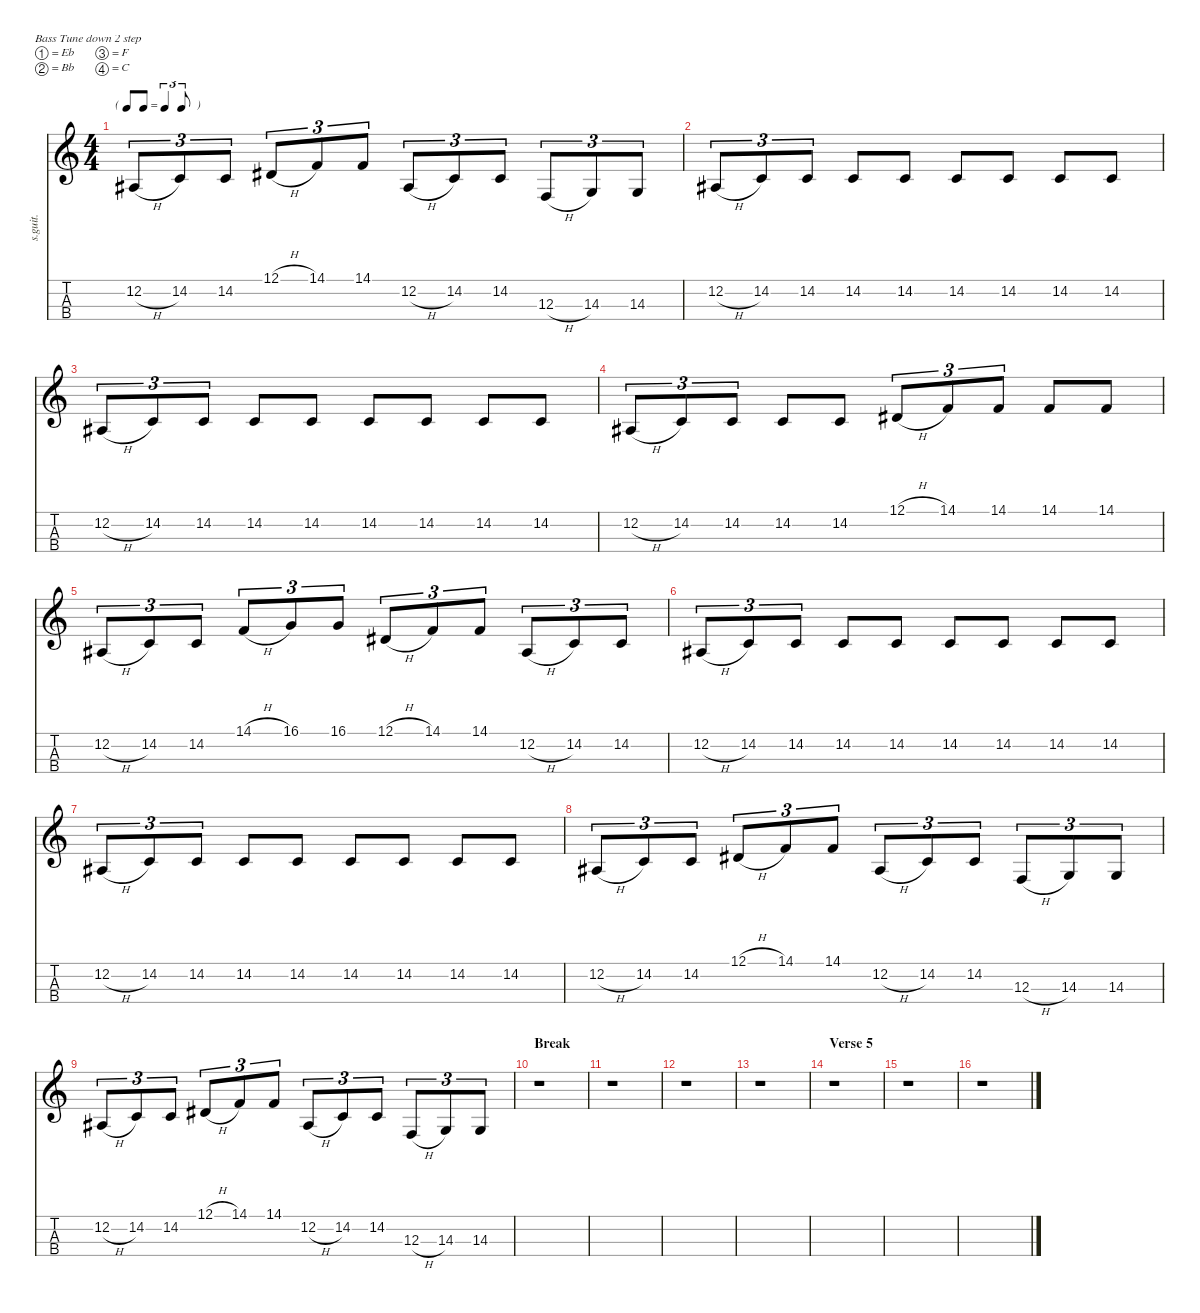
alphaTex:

\defaultSystemsLayout 4
\hideDynamics
\bracketExtendMode nobrackets
\track ("Distorted Bass Effect" "s.guit.") {instrument distortionguitar}
\staff {score tabs}
\tuning (Eb2 Bb1 F1 C1)
\ts (4 4)
\tf triplet8th
\tempo (171 hide)
\clef g2
\ks c
12.2{h acc #}.8{tu (3 2) lyrics (0 "") lyrics (1 "") lyrics (2 "") lyrics (3 "") lyrics (4 "") dy mf} 14.2.8{tu (3 2) lyrics (0 "") lyrics (1 "") lyrics (2 "") lyrics (3 "") lyrics (4 "")} 14.2.8{tu (3 2) lyrics (0 "") lyrics (1 "") lyrics (2 "") lyrics (3 "") lyrics (4 "")} 12.1{h acc #}.8{tu (3 2) lyrics (0 "") lyrics (1 "") lyrics (2 "") lyrics (3 "") lyrics (4 "")} 14.1.8{tu (3 2) lyrics (0 "") lyrics (1 "") lyrics (2 "") lyrics (3 "") lyrics (4 "")} 14.1.8{tu (3 2) lyrics (0 "") lyrics (1 "") lyrics (2 "") lyrics (3 "") lyrics (4 "")} 12.2{h acc #}.8{tu (3 2) lyrics (0 "") lyrics (1 "") lyrics (2 "") lyrics (3 "") lyrics (4 "")} 14.2.8{tu (3 2) lyrics (0 "") lyrics (1 "") lyrics (2 "") lyrics (3 "") lyrics (4 "")} 14.2.8{tu (3 2) lyrics (0 "") lyrics (1 "") lyrics (2 "") lyrics (3 "") lyrics (4 "")} 12.3{h}.8{tu (3 2) lyrics (0 "") lyrics (1 "") lyrics (2 "") lyrics (3 "") lyrics (4 "")} 14.3.8{tu (3 2) lyrics (0 "") lyrics (1 "") lyrics (2 "") lyrics (3 "") lyrics (4 "")} 14.3.8{tu (3 2) lyrics (0 "") lyrics (1 "") lyrics (2 "") lyrics (3 "") lyrics (4 "")} |
12.2{h acc #}.8{tu (3 2) lyrics (0 "") lyrics (1 "") lyrics (2 "") lyrics (3 "") lyrics (4 "")} 14.2.8{tu (3 2) lyrics (0 "") lyrics (1 "") lyrics (2 "") lyrics (3 "") lyrics (4 "")} 14.2.8{tu (3 2) lyrics (0 "") lyrics (1 "") lyrics (2 "") lyrics (3 "") lyrics (4 "")} 14.2.8{lyrics (0 "") lyrics (1 "") lyrics (2 "") lyrics (3 "") lyrics (4 "")} 14.2.8{lyrics (0 "") lyrics (1 "") lyrics (2 "") lyrics (3 "") lyrics (4 "")} 14.2.8{lyrics (0 "") lyrics (1 "") lyrics (2 "") lyrics (3 "") lyrics (4 "")} 14.2.8{lyrics (0 "") lyrics (1 "") lyrics (2 "") lyrics (3 "") lyrics (4 "")} 14.2.8{lyrics (0 "") lyrics (1 "") lyrics (2 "") lyrics (3 "") lyrics (4 "")} 14.2.8{lyrics (0 "") lyrics (1 "") lyrics (2 "") lyrics (3 "") lyrics (4 "")} |
12.2{h acc #}.8{tu (3 2) lyrics (0 "") lyrics (1 "") lyrics (2 "") lyrics (3 "") lyrics (4 "")} 14.2.8{tu (3 2) lyrics (0 "") lyrics (1 "") lyrics (2 "") lyrics (3 "") lyrics (4 "")} 14.2.8{tu (3 2) lyrics (0 "") lyrics (1 "") lyrics (2 "") lyrics (3 "") lyrics (4 "")} 14.2.8{lyrics (0 "") lyrics (1 "") lyrics (2 "") lyrics (3 "") lyrics (4 "")} 14.2.8{lyrics (0 "") lyrics (1 "") lyrics (2 "") lyrics (3 "") lyrics (4 "")} 14.2.8{lyrics (0 "") lyrics (1 "") lyrics (2 "") lyrics (3 "") lyrics (4 "")} 14.2.8{lyrics (0 "") lyrics (1 "") lyrics (2 "") lyrics (3 "") lyrics (4 "")} 14.2.8{lyrics (0 "") lyrics (1 "") lyrics (2 "") lyrics (3 "") lyrics (4 "")} 14.2.8{lyrics (0 "") lyrics (1 "") lyrics (2 "") lyrics (3 "") lyrics (4 "")} |
12.2{h acc #}.8{tu (3 2) lyrics (0 "") lyrics (1 "") lyrics (2 "") lyrics (3 "") lyrics (4 "")} 14.2.8{tu (3 2) lyrics (0 "") lyrics (1 "") lyrics (2 "") lyrics (3 "") lyrics (4 "")} 14.2.8{tu (3 2) lyrics (0 "") lyrics (1 "") lyrics (2 "") lyrics (3 "") lyrics (4 "")} 14.2.8{lyrics (0 "") lyrics (1 "") lyrics (2 "") lyrics (3 "") lyrics (4 "")} 14.2.8{lyrics (0 "") lyrics (1 "") lyrics (2 "") lyrics (3 "") lyrics (4 "")} 12.1{h acc #}.8{tu (3 2) lyrics (0 "") lyrics (1 "") lyrics (2 "") lyrics (3 "") lyrics (4 "")} 14.1.8{tu (3 2) lyrics (0 "") lyrics (1 "") lyrics (2 "") lyrics (3 "") lyrics (4 "")} 14.1.8{tu (3 2) lyrics (0 "") lyrics (1 "") lyrics (2 "") lyrics (3 "") lyrics (4 "")} 14.1.8{lyrics (0 "") lyrics (1 "") lyrics (2 "") lyrics (3 "") lyrics (4 "")} 14.1.8{lyrics (0 "") lyrics (1 "") lyrics (2 "") lyrics (3 "") lyrics (4 "")} |
12.2{h acc #}.8{tu (3 2) lyrics (0 "") lyrics (1 "") lyrics (2 "") lyrics (3 "") lyrics (4 "")} 14.2.8{tu (3 2) lyrics (0 "") lyrics (1 "") lyrics (2 "") lyrics (3 "") lyrics (4 "")} 14.2.8{tu (3 2) lyrics (0 "") lyrics (1 "") lyrics (2 "") lyrics (3 "") lyrics (4 "")} 14.1{h}.8{tu (3 2) lyrics (0 "") lyrics (1 "") lyrics (2 "") lyrics (3 "") lyrics (4 "")} 16.1.8{tu (3 2) lyrics (0 "") lyrics (1 "") lyrics (2 "") lyrics (3 "") lyrics (4 "")} 16.1.8{tu (3 2) lyrics (0 "") lyrics (1 "") lyrics (2 "") lyrics (3 "") lyrics (4 "")} 12.1{h acc #}.8{tu (3 2) lyrics (0 "") lyrics (1 "") lyrics (2 "") lyrics (3 "") lyrics (4 "")} 14.1.8{tu (3 2) lyrics (0 "") lyrics (1 "") lyrics (2 "") lyrics (3 "") lyrics (4 "")} 14.1.8{tu (3 2) lyrics (0 "") lyrics (1 "") lyrics (2 "") lyrics (3 "") lyrics (4 "")} 12.2{h acc #}.8{tu (3 2) lyrics (0 "") lyrics (1 "") lyrics (2 "") lyrics (3 "") lyrics (4 "")} 14.2.8{tu (3 2) lyrics (0 "") lyrics (1 "") lyrics (2 "") lyrics (3 "") lyrics (4 "")} 14.2.8{tu (3 2) lyrics (0 "") lyrics (1 "") lyrics (2 "") lyrics (3 "") lyrics (4 "")} |
12.2{h acc #}.8{tu (3 2) lyrics (0 "") lyrics (1 "") lyrics (2 "") lyrics (3 "") lyrics (4 "")} 14.2.8{tu (3 2) lyrics (0 "") lyrics (1 "") lyrics (2 "") lyrics (3 "") lyrics (4 "")} 14.2.8{tu (3 2) lyrics (0 "") lyrics (1 "") lyrics (2 "") lyrics (3 "") lyrics (4 "")} 14.2.8{lyrics (0 "") lyrics (1 "") lyrics (2 "") lyrics (3 "") lyrics (4 "")} 14.2.8{lyrics (0 "") lyrics (1 "") lyrics (2 "") lyrics (3 "") lyrics (4 "")} 14.2.8{lyrics (0 "") lyrics (1 "") lyrics (2 "") lyrics (3 "") lyrics (4 "")} 14.2.8{lyrics (0 "") lyrics (1 "") lyrics (2 "") lyrics (3 "") lyrics (4 "")} 14.2.8{lyrics (0 "") lyrics (1 "") lyrics (2 "") lyrics (3 "") lyrics (4 "")} 14.2.8{lyrics (0 "") lyrics (1 "") lyrics (2 "") lyrics (3 "") lyrics (4 "")} |
12.2{h acc #}.8{tu (3 2) lyrics (0 "") lyrics (1 "") lyrics (2 "") lyrics (3 "") lyrics (4 "")} 14.2.8{tu (3 2) lyrics (0 "") lyrics (1 "") lyrics (2 "") lyrics (3 "") lyrics (4 "")} 14.2.8{tu (3 2) lyrics (0 "") lyrics (1 "") lyrics (2 "") lyrics (3 "") lyrics (4 "")} 14.2.8{lyrics (0 "") lyrics (1 "") lyrics (2 "") lyrics (3 "") lyrics (4 "")} 14.2.8{lyrics (0 "") lyrics (1 "") lyrics (2 "") lyrics (3 "") lyrics (4 "")} 14.2.8{lyrics (0 "") lyrics (1 "") lyrics (2 "") lyrics (3 "") lyrics (4 "")} 14.2.8{lyrics (0 "") lyrics (1 "") lyrics (2 "") lyrics (3 "") lyrics (4 "")} 14.2.8{lyrics (0 "") lyrics (1 "") lyrics (2 "") lyrics (3 "") lyrics (4 "")} 14.2.8{lyrics (0 "") lyrics (1 "") lyrics (2 "") lyrics (3 "") lyrics (4 "")} |
12.2{h acc #}.8{tu (3 2) lyrics (0 "") lyrics (1 "") lyrics (2 "") lyrics (3 "") lyrics (4 "")} 14.2.8{tu (3 2) lyrics (0 "") lyrics (1 "") lyrics (2 "") lyrics (3 "") lyrics (4 "")} 14.2.8{tu (3 2) lyrics (0 "") lyrics (1 "") lyrics (2 "") lyrics (3 "") lyrics (4 "")} 12.1{h acc #}.8{tu (3 2) lyrics (0 "") lyrics (1 "") lyrics (2 "") lyrics (3 "") lyrics (4 "")} 14.1.8{tu (3 2) lyrics (0 "") lyrics (1 "") lyrics (2 "") lyrics (3 "") lyrics (4 "")} 14.1.8{tu (3 2) lyrics (0 "") lyrics (1 "") lyrics (2 "") lyrics (3 "") lyrics (4 "")} 12.2{h acc #}.8{tu (3 2) lyrics (0 "") lyrics (1 "") lyrics (2 "") lyrics (3 "") lyrics (4 "")} 14.2.8{tu (3 2) lyrics (0 "") lyrics (1 "") lyrics (2 "") lyrics (3 "") lyrics (4 "")} 14.2.8{tu (3 2) lyrics (0 "") lyrics (1 "") lyrics (2 "") lyrics (3 "") lyrics (4 "")} 12.3{h}.8{tu (3 2) lyrics (0 "") lyrics (1 "") lyrics (2 "") lyrics (3 "") lyrics (4 "")} 14.3.8{tu (3 2) lyrics (0 "") lyrics (1 "") lyrics (2 "") lyrics (3 "") lyrics (4 "")} 14.3.8{tu (3 2) lyrics (0 "") lyrics (1 "") lyrics (2 "") lyrics (3 "") lyrics (4 "")} |
12.2{h acc #}.8{tu (3 2) lyrics (0 "") lyrics (1 "") lyrics (2 "") lyrics (3 "") lyrics (4 "")} 14.2.8{tu (3 2) lyrics (0 "") lyrics (1 "") lyrics (2 "") lyrics (3 "") lyrics (4 "")} 14.2.8{tu (3 2) lyrics (0 "") lyrics (1 "") lyrics (2 "") lyrics (3 "") lyrics (4 "")} 12.1{h acc #}.8{tu (3 2) lyrics (0 "") lyrics (1 "") lyrics (2 "") lyrics (3 "") lyrics (4 "")} 14.1.8{tu (3 2) lyrics (0 "") lyrics (1 "") lyrics (2 "") lyrics (3 "") lyrics (4 "")} 14.1.8{tu (3 2) lyrics (0 "") lyrics (1 "") lyrics (2 "") lyrics (3 "") lyrics (4 "")} 12.2{h acc #}.8{tu (3 2) lyrics (0 "") lyrics (1 "") lyrics (2 "") lyrics (3 "") lyrics (4 "")} 14.2.8{tu (3 2) lyrics (0 "") lyrics (1 "") lyrics (2 "") lyrics (3 "") lyrics (4 "")} 14.2.8{tu (3 2) lyrics (0 "") lyrics (1 "") lyrics (2 "") lyrics (3 "") lyrics (4 "")} 12.3{h}.8{tu (3 2) lyrics (0 "") lyrics (1 "") lyrics (2 "") lyrics (3 "") lyrics (4 "")} 14.3.8{tu (3 2) lyrics (0 "") lyrics (1 "") lyrics (2 "") lyrics (3 "") lyrics (4 "")} 14.3.8{tu (3 2) lyrics (0 "") lyrics (1 "") lyrics (2 "") lyrics (3 "") lyrics (4 "")} |
\section ("" "Break")
r.1 |
r.1 |
r.1 |
r.1 |
\section ("" "Verse 5")
r.1 |
r.1 |
r.1
